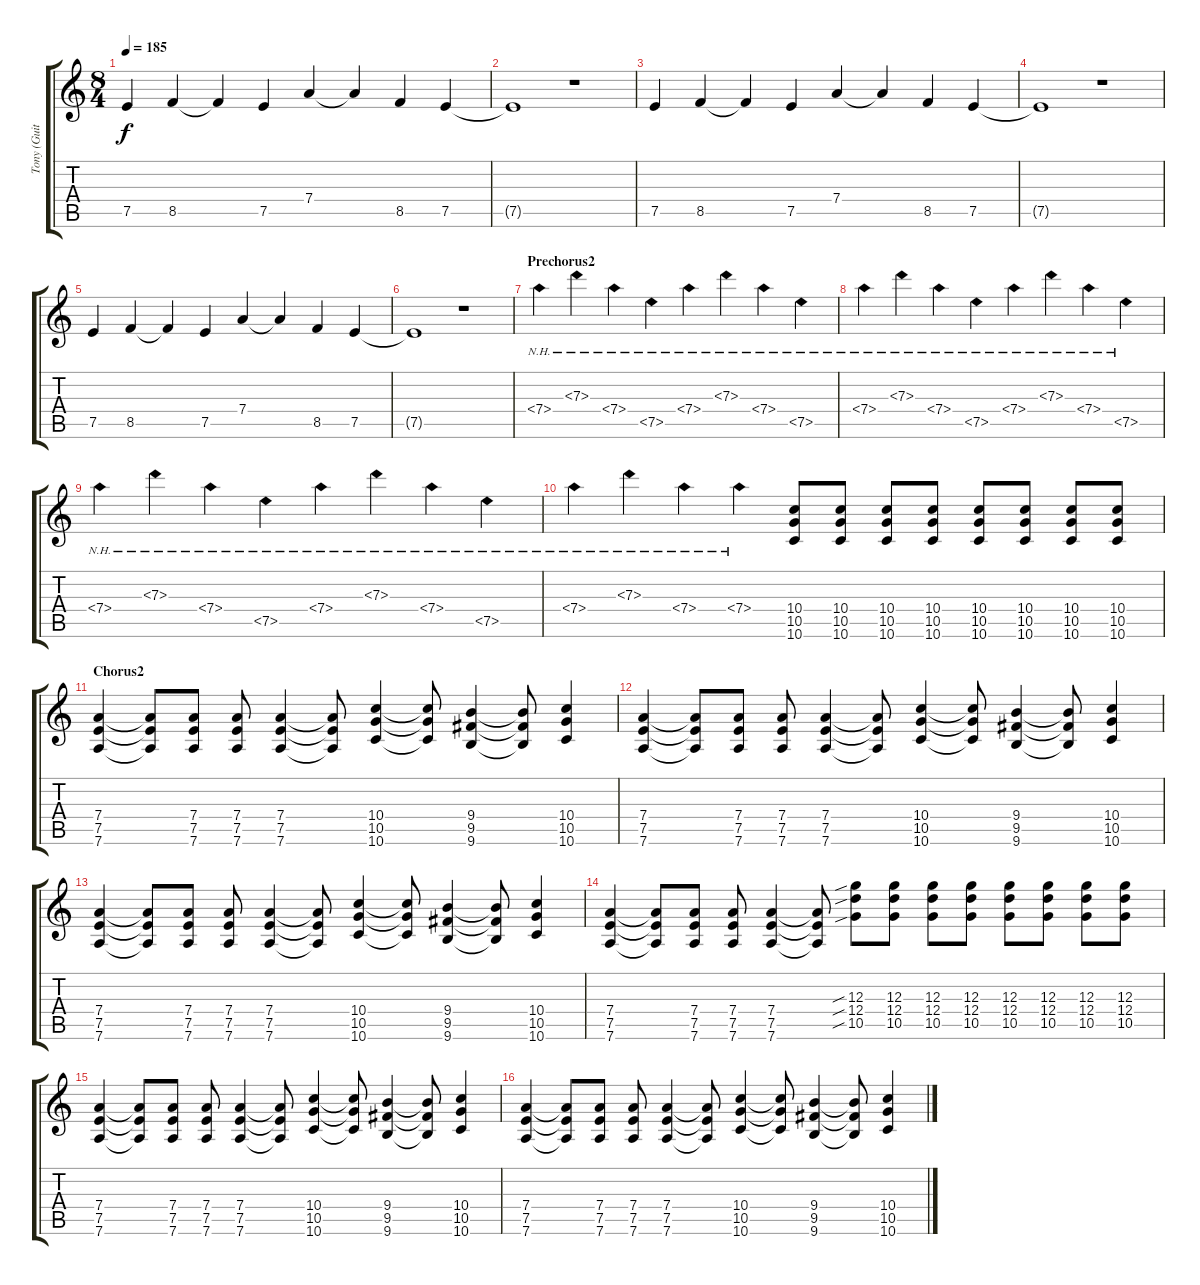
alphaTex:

\track ("Tony (Guitars)" "Tony (Guit") {instrument electricguitarclean}
\staff {score tabs}
\tuning (E4 B3 G3 D3 A2 D2) {hide}
\ts (8 4)
\tempo 185
\clef g2
\ks c
7.5.4{dy f} 8.5.4 8.5{t}.4 7.5.4 7.4.4 7.4{t}.4 8.5.4 7.5.4 |
7.5{t}.1 r.1 |
7.5.4 8.5.4 8.5{t}.4 7.5.4 7.4.4 7.4{t}.4 8.5.4 7.5.4 |
7.5{t}.1 r.1 |
7.5.4 8.5.4 8.5{t}.4 7.5.4 7.4.4 7.4{t}.4 8.5.4 7.5.4 |
7.5{t}.1 r.1 |
\section ("" "Prechorus2")
7.4{nh}.4 7.3{nh}.4 7.4{nh}.4 7.5{nh}.4 7.4{nh}.4 7.3{nh}.4 7.4{nh}.4 7.5{nh}.4 |
7.4{nh}.4 7.3{nh}.4 7.4{nh}.4 7.5{nh}.4 7.4{nh}.4 7.3{nh}.4 7.4{nh}.4 7.5{nh}.4 |
7.4{nh}.4 7.3{nh}.4 7.4{nh}.4 7.5{nh}.4 7.4{nh}.4 7.3{nh}.4 7.4{nh}.4 7.5{nh}.4 |
7.4{nh}.4 7.3{nh}.4 7.4{nh}.4 7.4{nh}.4 (10.4 10.5 10.6).8{volume 16 instrument distortionguitar} (10.4 10.5 10.6).8 (10.4 10.5 10.6).8 (10.4 10.5 10.6).8 (10.4 10.5 10.6).8 (10.4 10.5 10.6).8 (10.4 10.5 10.6).8 (10.4 10.5 10.6).8 |
\section ("" "Chorus2")
(7.4 7.5 7.6).4{volume 16 instrument distortionguitar} (7.4{t} 7.5{t} 7.6{t}).8 (7.4 7.5 7.6).8 (7.4 7.5 7.6).8 (7.4 7.5 7.6).4 (7.4{t} 7.5{t} 7.6{t}).8 (10.4 10.5 10.6).4 (10.4{t} 10.5{t} 10.6{t}).8 (9.4 9.5 9.6).4 (9.4{t} 9.5{t} 9.6{t}).8 (10.4 10.5 10.6).4 |
(7.4 7.5 7.6).4{volume 16 instrument distortionguitar} (7.4{t} 7.5{t} 7.6{t}).8 (7.4 7.5 7.6).8 (7.4 7.5 7.6).8 (7.4 7.5 7.6).4 (7.4{t} 7.5{t} 7.6{t}).8 (10.4 10.5 10.6).4 (10.4{t} 10.5{t} 10.6{t}).8 (9.4 9.5 9.6).4 (9.4{t} 9.5{t} 9.6{t}).8 (10.4 10.5 10.6).4 |
(7.4 7.5 7.6).4{volume 16 instrument distortionguitar} (7.4{t} 7.5{t} 7.6{t}).8 (7.4 7.5 7.6).8 (7.4 7.5 7.6).8 (7.4 7.5 7.6).4 (7.4{t} 7.5{t} 7.6{t}).8 (10.4 10.5 10.6).4 (10.4{t} 10.5{t} 10.6{t}).8 (9.4 9.5 9.6).4 (9.4{t} 9.5{t} 9.6{t}).8 (10.4 10.5 10.6).4 |
(7.4 7.5 7.6).4{volume 16 instrument distortionguitar} (7.4{t} 7.5{t} 7.6{t}).8 (7.4 7.5 7.6).8 (7.4 7.5 7.6).8 (7.4 7.5 7.6).4 (7.4{t} 7.5{t} 7.6{t}).8 (12.3{sib} 12.4{sib} 10.5{sib}).8 (12.3 12.4 10.5).8 (12.3 12.4 10.5).8 (12.3 12.4 10.5).8 (12.3 12.4 10.5).8 (12.3 12.4 10.5).8 (12.3 12.4 10.5).8 (12.3 12.4 10.5).8 |
(7.4 7.5 7.6).4{volume 16 instrument distortionguitar} (7.4{t} 7.5{t} 7.6{t}).8 (7.4 7.5 7.6).8 (7.4 7.5 7.6).8 (7.4 7.5 7.6).4 (7.4{t} 7.5{t} 7.6{t}).8 (10.4 10.5 10.6).4 (10.4{t} 10.5{t} 10.6{t}).8 (9.4 9.5 9.6).4 (9.4{t} 9.5{t} 9.6{t}).8 (10.4 10.5 10.6).4 |
(7.4 7.5 7.6).4{volume 16 instrument distortionguitar} (7.4{t} 7.5{t} 7.6{t}).8 (7.4 7.5 7.6).8 (7.4 7.5 7.6).8 (7.4 7.5 7.6).4 (7.4{t} 7.5{t} 7.6{t}).8 (10.4 10.5 10.6).4 (10.4{t} 10.5{t} 10.6{t}).8 (9.4 9.5 9.6).4 (9.4{t} 9.5{t} 9.6{t}).8 (10.4 10.5 10.6).4
